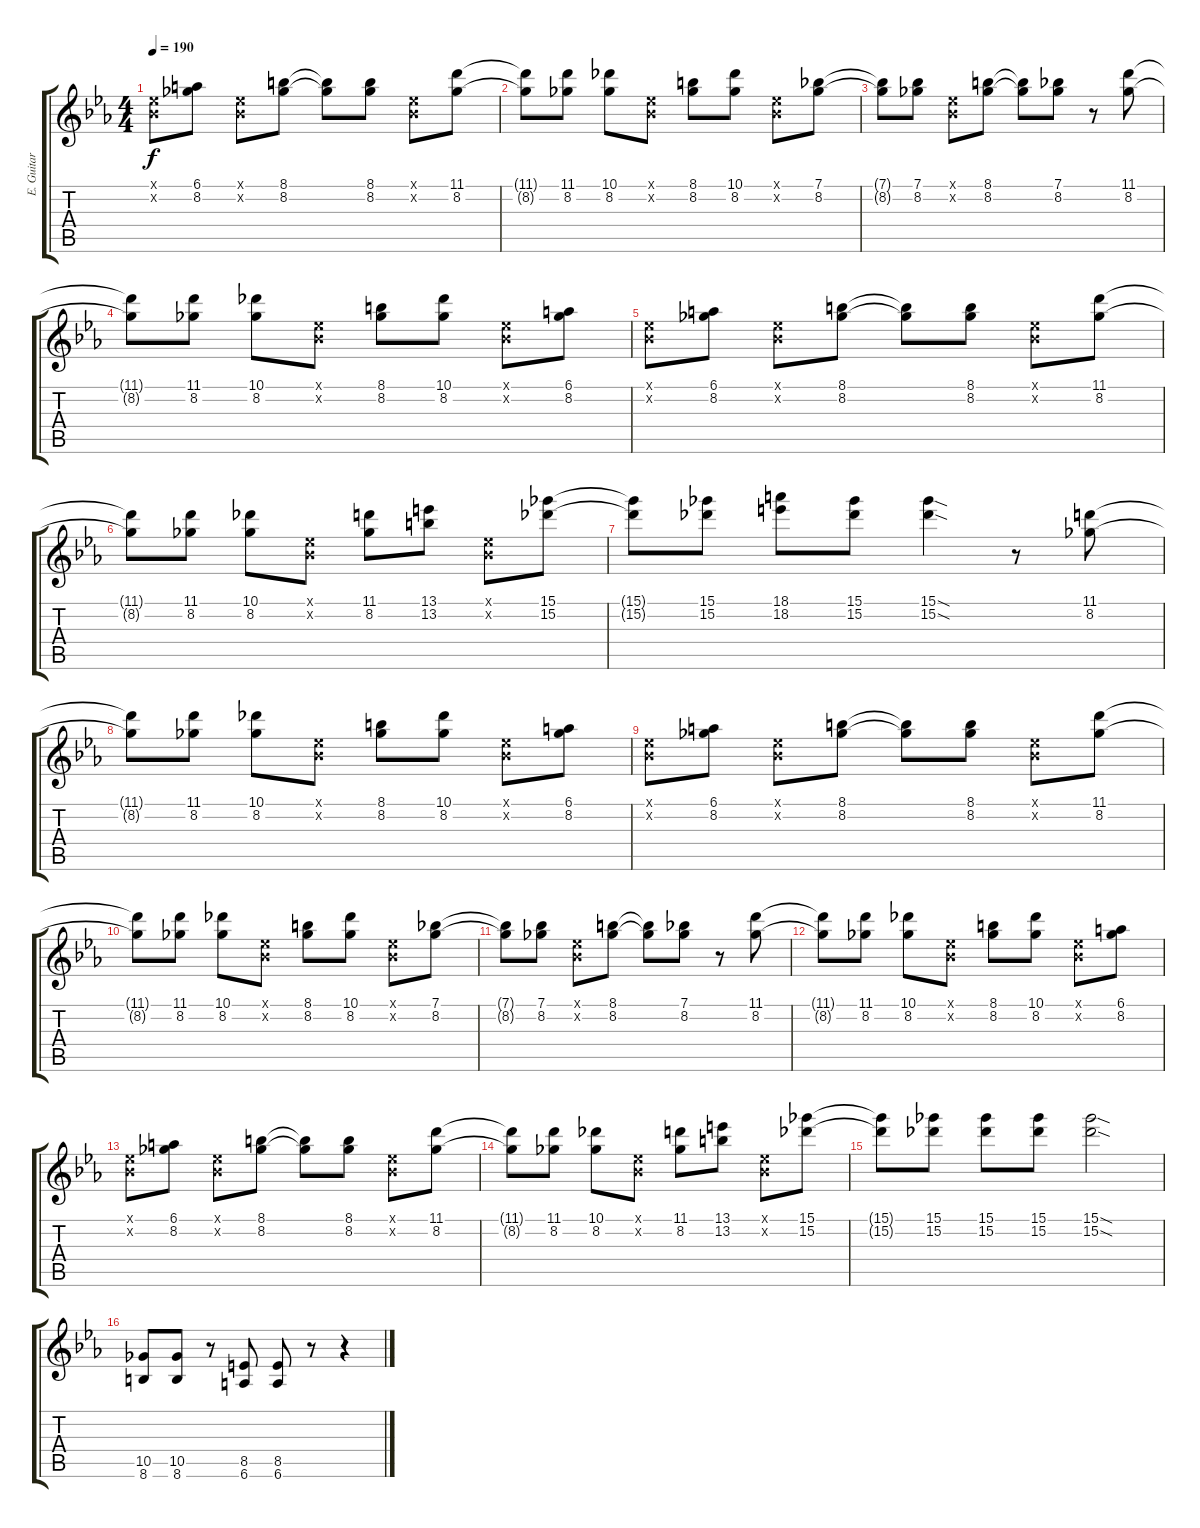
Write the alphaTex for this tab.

\track ("E. Guitar I" "E. Guitar ") {instrument overdrivenguitar}
\staff {score tabs}
\tuning (Eb4 Bb3 Gb3 Db3 Ab2 Eb2) {hide}
\ts (4 4)
\tempo 190
\clef g2
\ks eb
(0.1{x} 0.2{x}).8{dy f} (6.1 8.2).8 (0.1{x} 0.2{x}).8 (8.1 8.2).8 (8.1{t} 8.2{t}).8 (8.1 8.2).8 (0.1{x} 0.2{x}).8 (11.1 8.2).8 |
(11.1{t} 8.2{t}).8 (11.1 8.2).8 (10.1 8.2).8 (0.1{x} 0.2{x}).8 (8.1 8.2).8 (10.1 8.2).8 (0.1{x} 0.2{x}).8 (7.1 8.2).8 |
(7.1{t} 8.2{t}).8 (7.1 8.2).8 (0.1{x} 0.2{x}).8 (8.1 8.2).8 (8.1{t} 8.2{t}).8 (7.1 8.2).8 r.8 (11.1 8.2).8 |
(11.1{t} 8.2{t}).8 (11.1 8.2).8 (10.1 8.2).8 (0.1{x} 0.2{x}).8 (8.1 8.2).8 (10.1 8.2).8 (0.1{x} 0.2{x}).8 (6.1 8.2).8 |
(0.1{x} 0.2{x}).8 (6.1 8.2).8 (0.1{x} 0.2{x}).8 (8.1 8.2).8 (8.1{t} 8.2{t}).8 (8.1 8.2).8 (0.1{x} 0.2{x}).8 (11.1 8.2).8 |
(11.1{t} 8.2{t}).8 (11.1 8.2).8 (10.1 8.2).8 (0.1{x} 0.2{x}).8 (11.1 8.2).8 (13.1 13.2).8 (0.1{x} 0.2{x}).8 (15.1 15.2).8 |
(15.1{t} 15.2{t}).8 (15.1 15.2).8 (18.1 18.2).8 (15.1 15.2).8 (15.1{sod} 15.2{sod}).4 r.8 (11.1 8.2).8 |
(11.1{t} 8.2{t}).8 (11.1 8.2).8 (10.1 8.2).8 (0.1{x} 0.2{x}).8 (8.1 8.2).8 (10.1 8.2).8 (0.1{x} 0.2{x}).8 (6.1 8.2).8 |
(0.1{x} 0.2{x}).8 (6.1 8.2).8 (0.1{x} 0.2{x}).8 (8.1 8.2).8 (8.1{t} 8.2{t}).8 (8.1 8.2).8 (0.1{x} 0.2{x}).8 (11.1 8.2).8 |
(11.1{t} 8.2{t}).8 (11.1 8.2).8 (10.1 8.2).8 (0.1{x} 0.2{x}).8 (8.1 8.2).8 (10.1 8.2).8 (0.1{x} 0.2{x}).8 (7.1 8.2).8 |
(7.1{t} 8.2{t}).8 (7.1 8.2).8 (0.1{x} 0.2{x}).8 (8.1 8.2).8 (8.1{t} 8.2{t}).8 (7.1 8.2).8 r.8 (11.1 8.2).8 |
(11.1{t} 8.2{t}).8 (11.1 8.2).8 (10.1 8.2).8 (0.1{x} 0.2{x}).8 (8.1 8.2).8 (10.1 8.2).8 (0.1{x} 0.2{x}).8 (6.1 8.2).8 |
(0.1{x} 0.2{x}).8 (6.1 8.2).8 (0.1{x} 0.2{x}).8 (8.1 8.2).8 (8.1{t} 8.2{t}).8 (8.1 8.2).8 (0.1{x} 0.2{x}).8 (11.1 8.2).8 |
(11.1{t} 8.2{t}).8 (11.1 8.2).8 (10.1 8.2).8 (0.1{x} 0.2{x}).8 (11.1 8.2).8 (13.1 13.2).8 (0.1{x} 0.2{x}).8 (15.1 15.2).8 |
(15.1{t} 15.2{t}).8 (15.1 15.2).8 (15.1 15.2).8 (15.1 15.2).8 (15.1{sod} 15.2{sod}).2 |
(10.5 8.6).8 (10.5 8.6).8 r.8 (8.5 6.6).8 (8.5 6.6).8 r.8 r.4
